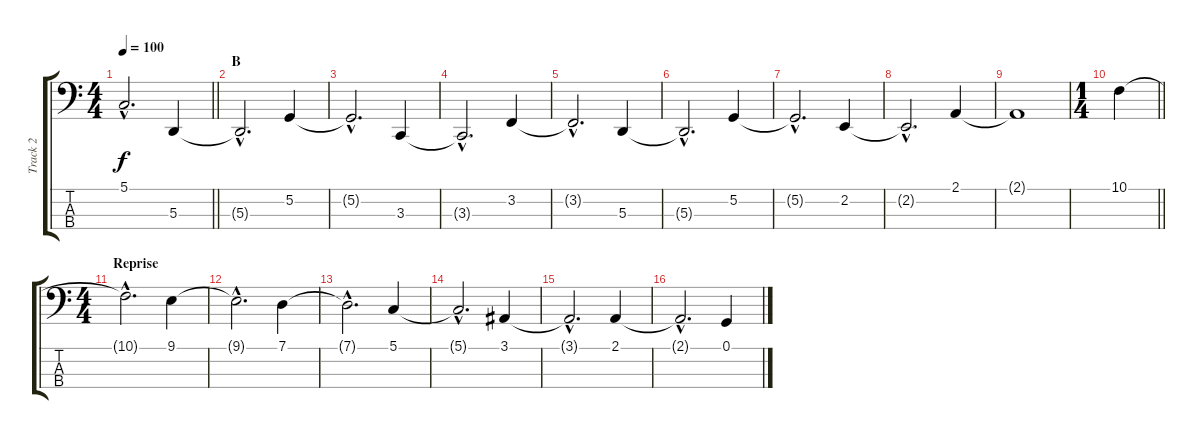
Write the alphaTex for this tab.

\track ("Track 2" "Track 2") {instrument stringensemble1}
\staff {score tabs}
\tuning (G2 D2 A1 E1) {hide}
\ts (4 4)
\tempo 100
\clef f4
\barLineRight lightlight
\ks c
5.1{hac t}.2{d dy f} 5.3.4 |
\section ("" "B")
5.3{hac t}.2{d} 5.2.4 |
5.2{hac t}.2{d} 3.3.4 |
3.3{hac t}.2{d} 3.2.4 |
3.2{hac t}.2{d} 5.3.4 |
5.3{hac t}.2{d} 5.2.4 |
5.2{hac t}.2{d} 2.2.4 |
2.2{hac t}.2{d} 2.1.4 |
2.1{t}.1 |
\ts (1 4)
\barLineRight lightlight
10.1.4 |
\ts (4 4)
\section ("" "Reprise")
10.1{hac t}.2{d} 9.1.4 |
9.1{hac t}.2{d} 7.1.4 |
7.1{hac t}.2{d} 5.1.4 |
5.1{hac t}.2{d} 3.1.4 |
3.1{hac t}.2{d} 2.1.4 |
2.1{hac t}.2{d} 0.1.4
